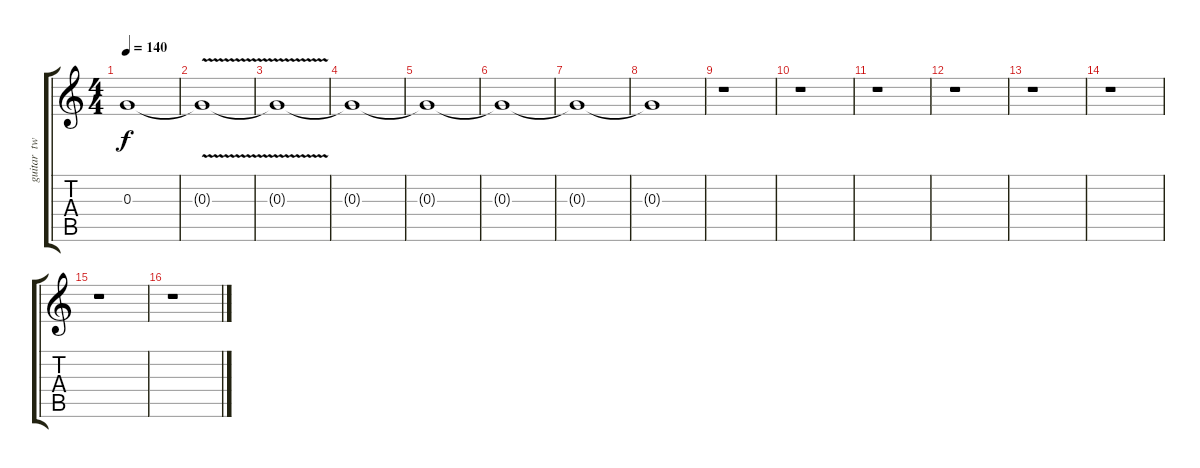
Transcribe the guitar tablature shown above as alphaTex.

\track ("guitar  two" "guitar  tw") {instrument distortionguitar}
\staff {score tabs}
\tuning (E4 B3 G3 D3 A2 E2) {hide}
\ts (4 4)
\tempo 140
\clef g2
\ks c
0.3{t}.1{dy f} |
0.3{v t}.1 |
0.3{t}.1 |
0.3{t}.1{volume 4} |
0.3{t}.1 |
0.3{t}.1 |
0.3{t}.1{volume 1} |
0.3{t}.1 |
r.1 |
r.1 |
r.1 |
r.1 |
r.1 |
r.1 |
r.1 |
r.1
